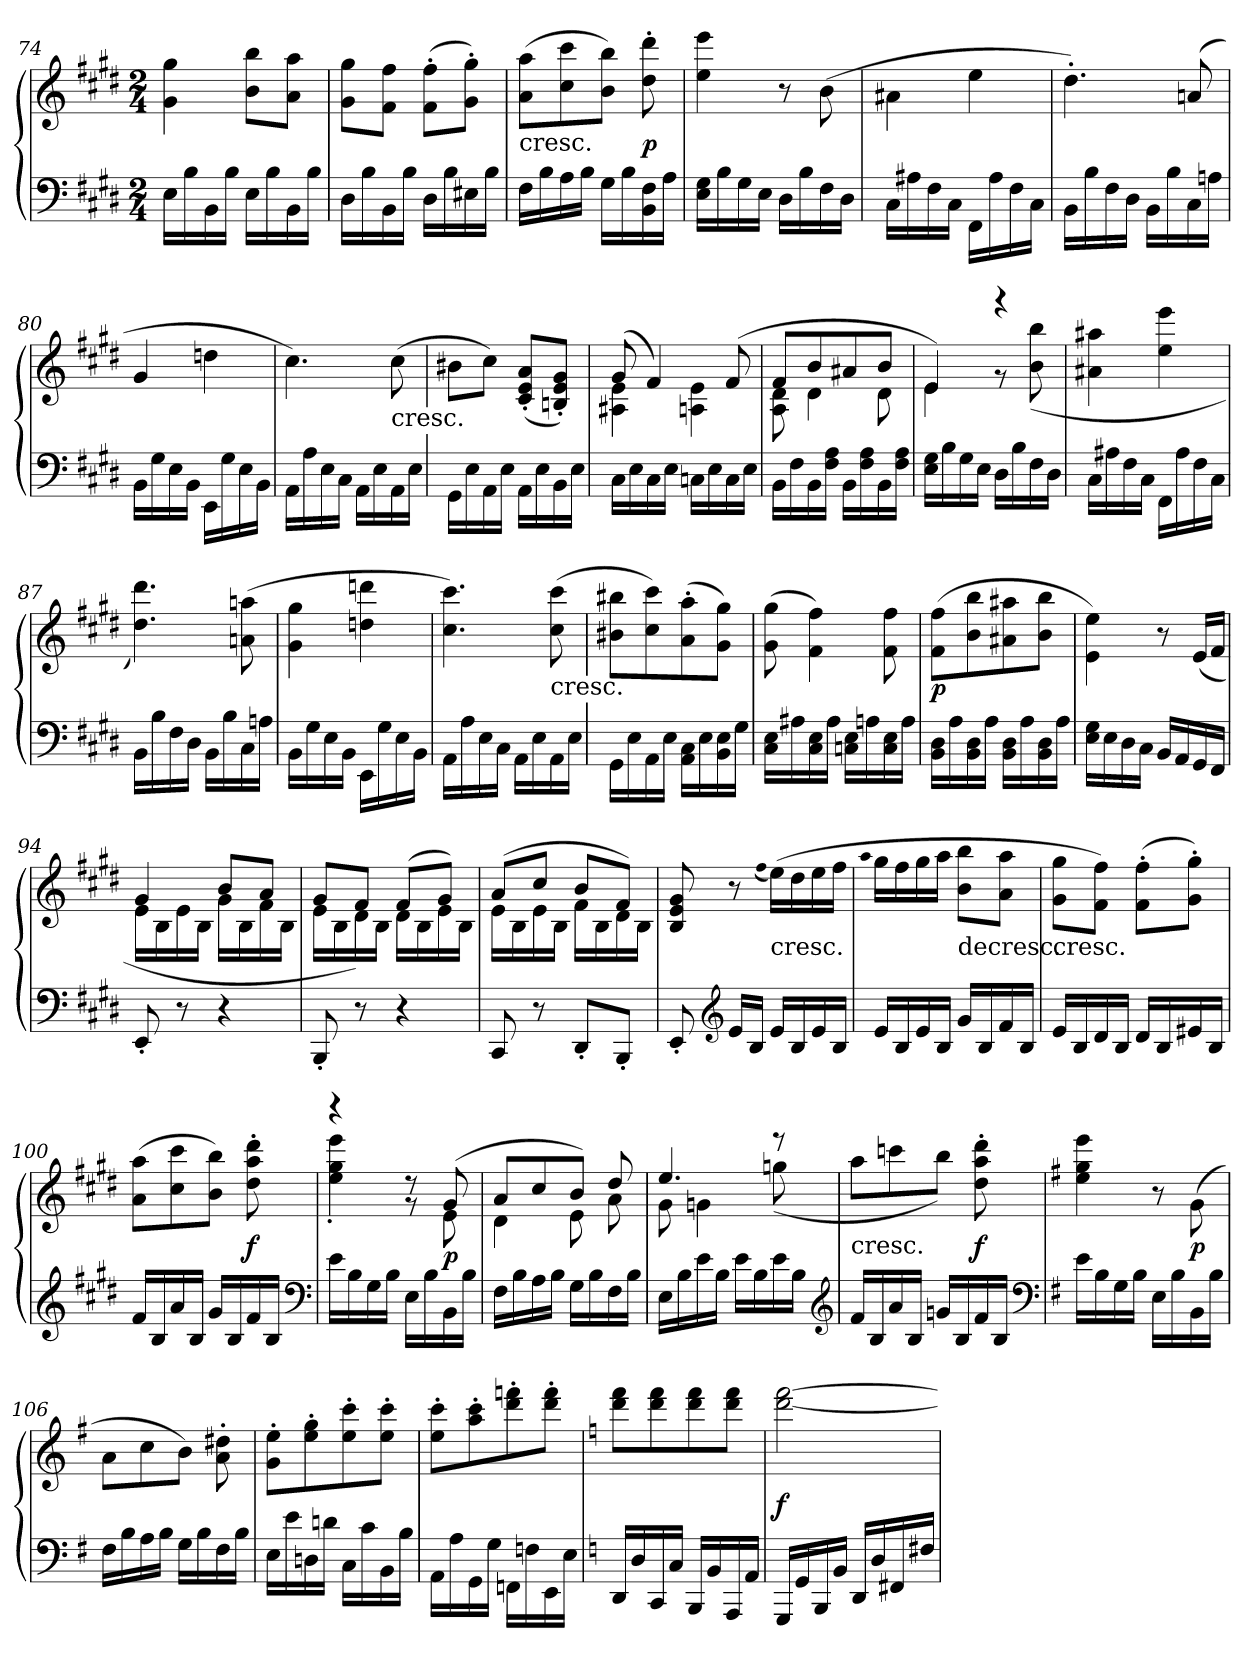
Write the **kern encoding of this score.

**kern	**kern	**dynam
*part1	*part1	*part1
*staff2	*staff1	*staff1/2
*clefF4	*clefG2	*
*k[f#c#g#d#]	*k[f#c#g#d#]	*
*E:	*E:	*
*M2/4	*M2/4	*
=74	=74	=74
16E\LL	4g#\ 4gg#\	.
16B\	.	.
16BB\	.	.
16B\JJ	.	.
16E\LL	8b\ 8bb\L	.
16B\	.	.
16BB\	8a\ 8aa\J	.
16B\JJ	.	.
=75	=75	=75
16D#\LL	8g#\ 8gg#\L	.
16B\	.	.
16BB\	8f#\ 8ff#\J	.
16B\JJ	.	.
16D#\LL	(8f#'\ 8ff#'\L	.
16B\	.	.
16E#X\	8g#'\ 8gg#'\J)	.
16B\JJ	.	.
=76	=76	=76
!	!LO:TX:c:t=cresc.	!
16F#\LL	(8a\ 8aa\L	.
16B\	.	.
16A\	8cc#\ 8ccc#\	.
16B\JJ	.	.
16G#\LL	8b\ 8bb\J)	.
16B\	.	.
16BB\ 16F#\	8dd#'\ 8ddd#'\	p
16A\JJ	.	.
=77	=77	=77
16E\ 16G#\LL	4ee\ 4eee\	.
16B\	.	.
16G#\	.	.
16E\JJ	.	.
16D#\LL	8r	.
16B\	.	.
16F#\	(8b\	.
16D#\JJ	.	.
=78	=78	=78
16C#\LL	4a#X\	.
16A#X\	.	.
16F#\	.	.
16C#\JJ	.	.
16FF#\LL	4ee\	.
16A#\	.	.
16F#\	.	.
16C#\JJ	.	.
=79	=79	=79
16BB\LL	4.dd#'\)	.
16B\	.	.
16F#\	.	.
16D#\JJ	.	.
16BB\LL	.	.
16B\	.	.
16C#\	(8an/	.
16An\JJ	.	.
=80	=80	=80
16BB\LL	4g#/	.
16G#\	.	.
16E\	.	.
16BB\JJ	.	.
16EE\LL	4ddn\	.
16G#\	.	.
16E\	.	.
16BB\JJ	.	.
=81	=81	=81
16AA\LL	4.cc#\)	.
16A\	.	.
16E\	.	.
16C#\JJ	.	.
16AA\LL	.	.
16E\	.	.
!	!LO:TX:c:t=cresc.	!
16AA\	(8cc#\	.
16E\JJ	.	.
=82	=82	=82
16GG#\LL	8b#X\L	.
16E\	.	.
16AA\	8cc#\J)	.
16E\JJ	.	.
16AA\LL	(8c#'/ 8e'/ 8a'/L	.
16E\	.	.
16BB\	8Bn'/ 8e'/ 8g#'/J)	.
16E\JJ	.	.
=83	=83	=83
*	*^	*
16C#\LL	(8g#/	4A#X\ 4e\	.
16E\	.	.	.
16C#\	4f#/)	.	.
16E\JJ	.	.	.
16Cn\LL	.	4An\ 4e\	.
16E\	.	.	.
16C\	(8f#/	.	.
16E\JJ	.	.	.
=84	=84	=84	=84
16BB\LL	8f#/L	8A\ 8d#\	.
16F#\	.	.	.
16BB\	8b/	4d#\	.
16F#\ 16A\JJ	.	.	.
16BB\LL	8a#X/	.	.
16F#\ 16A\	.	.	.
16BB\	8b/J	8d#\	.
16F#\ 16A\JJ	.	.	.
=85	=85	=85	=85
16E\ 16G#\LL	4e/)	4e\	.
16B\	.	.	.
16G#\	.	.	.
16E\JJ	.	.	.
16D#\LL	4r	8r	.
16B\	.	.	.
16F#\	.	(8b\ 8bb\	.
16D#\JJ	.	.	.
*	*v	*v	*
=86	=86	=86
16C#\LL	4a#X\ 4aa#X\	.
16A#X\	.	.
16F#\	.	.
16C#\JJ	.	.
16FF#\LL	4ee\ 4eee\	.
16A#\	.	.
16F#\	.	.
16C#\JJ	.	.
=87	=87	=87
16BB\LL	4.dd#\ 4.ddd#\)	.
16B\	.	.
16F#\	.	.
16D#\JJ	.	.
16BB\LL	.	.
16B\	.	.
16C#\	(8an\ 8aan\	.
16An\JJ	.	.
=88	=88	=88
16BB\LL	4g#\ 4gg#\	.
16G#\	.	.
16E\	.	.
16BB\JJ	.	.
16EE\LL	4ddn\ 4dddn\	.
16G#\	.	.
16E\	.	.
16BB\JJ	.	.
=89	=89	=89
16AA\LL	4.cc#\ 4.ccc#\)	.
16A\	.	.
16E\	.	.
16C#\JJ	.	.
16AA\LL	.	.
16E\	.	.
!	!LO:TX:c:t=cresc.	!
16AA\	(8cc#\ 8ccc#\	.
16E\JJ	.	.
=90	=90	=90
16GG#\LL	8b#X\ 8bb#X\L	.
16E\	.	.
16AA\	8cc#\ 8ccc#\)	.
16E\JJ	.	.
16AA\ 16C#\LL	(8a'\ 8aa'\	.
16E\	.	.
16BB\ 16E\	8g#\ 8gg#\J)	.
16G#\JJ	.	.
=91	=91	=91
16C#\ 16E\LL	(8g#\ 8gg#\	.
16A#X\	.	.
16C#\ 16E\	4f#\ 4ff#\)	.
16A#\JJ	.	.
16Cn\ 16E\LL	.	.
16An\	.	.
16C\ 16E\	8f#\ 8ff#\	.
16A\JJ	.	.
=92	=92	=92
16BB\ 16D#\LL	(8f#\ 8ff#\L	p
16A\	.	.
16BB\ 16D#\	8b\ 8bb\	.
16A\JJ	.	.
16BB\ 16D#\LL	8a#X\ 8aa#X\	.
16A\	.	.
16BB\ 16D#\	8b\ 8bb\J	.
16A\JJ	.	.
=93	=93	=93
16E\ 16G#\LL	4e\ 4ee\)	.
16E\	.	.
16D#\	.	.
16C#\JJ	.	.
16BB/LL	8r	.
16AA/	.	.
16GG#/	(16e/LL	.
16FF#/JJ	16f#/JJ	.
=94	=94	=94
*	*^	*
8EE'/	4g#/	16e\LL	.
.	.	16B\	.
8r	.	16e\	.
.	.	16B\JJ	.
4r	8b/L	16g#\LL	.
.	.	16B\	.
.	8a/J	16f#\	.
.	.	16B\JJ	.
=95	=95	=95	=95
8BBB'/	8g#/L	16e\LL	.
.	.	16B\	.
8r	8f#/J	16d#\)	.
.	.	16B\JJ	.
4r	(8f#/L	16d#\LL	.
.	.	16B\	.
.	8g#/J)	16e\	.
.	.	16B\JJ	.
=96	=96	=96	=96
8CC#/	(8a/L	16e\LL	.
.	.	16B\	.
8r	8cc#/J	16e\	.
.	.	16B\JJ	.
8DD#'/L	8b/L	16f#\LL	.
.	.	16B\	.
8BBB'/J	8f#/J)	16d#\	.
.	.	16B\JJ	.
*	*v	*v	*
=97	=97	=97
8EE'/	8B/ 8e/ 8g#/	.
*clefG2	*	*
16e/LL	8r	.
16B/JJ	.	.
.	(qff#	.
!	!LO:TX:c:t=cresc.	!
16e/LL	(16ee\LL)	.
16B/	16dd#\	.
16e/	16ee\	.
16B/JJ	16ff#\JJ	.
=98	=98	=98
.	qaa	.
16e/LL	16gg#\LL	.
16B/	16ff#\	.
16e/	16gg#\	.
16B/JJ	16aa\JJ	.
!	!LO:TX:c:t=decresc.	!
16g#/LL	8b\ 8bb\L	.
16B/	.	.
16f#/	8a\ 8aa\J	.
16B/JJ	.	.
=99	=99	=99
!	!LO:TX:c:t=cresc.	!
16e/LL	8g#\ 8gg#\L	.
16B/	.	.
16d#/	8f#\ 8ff#\J)	.
16B/JJ	.	.
16d#/LL	(8f#'\ 8ff#'\L	.
16B/	.	.
16e#X/	8g#'\ 8gg#'\J)	.
16B/JJ	.	.
=100	=100	=100
16f#/LL	(8a\ 8aa\L	.
16B/	.	.
16a/	8cc#\ 8ccc#\	.
16B/JJ	.	.
16g#/LL	8b\ 8bb\J)	.
16B/	.	.
16f#/	8dd#'\ 8aa'\ 8ddd#'\	f
16B/JJ	.	.
*clefF4	*	*
=101	=101	=101
*	*^	*
16e\LL	4r	4ee'\ 4gg#'\ 4eee'\	.
16B\	.	.	.
16G#\	.	.	.
16B\JJ	.	.	.
16E\LL	8r	8r	.
16B\	.	.	.
16BB\	(8g#/	8e\	p
16B\JJ	.	.	.
=102	=102	=102	=102
16F#\LL	8a/L	4d#\	.
16B\	.	.	.
16A\	8cc#/	.	.
16B\JJ	.	.	.
16G#\LL	8b/J)	8e\	.
16B\	.	.	.
16F#\	8dd#/	8a\	.
16B\JJ	.	.	.
=103	=103	=103	=103
16E\LL	4.ee/	8g#\	.
16B\	.	.	.
16e\	.	4gn\	.
16B\JJ	.	.	.
16e\LL	.	.	.
16B\	.	.	.
16e\	8r	(8ggn\	.
16B\JJ	.	.	.
*	*v	*v	*
*clefG2	*	*
=104	=104	=104
!	!LO:TX:c:t=cresc.	!
16f#/LL	8aa\L	.
16B/	.	.
16a/	8cccn\	.
16B/JJ	.	.
16gn/LL	8bb\J)	.
16B/	.	.
16f#/	8dd#'\ 8aa'\ 8ddd#'\	f
16B/JJ	.	.
*clefF4	*	*
=105	=105	=105
*k[f#]	*k[f#]	*
16e\LL	4ee\ 4gg\ 4eee\	.
16B\	.	.
16G\	.	.
16B\JJ	.	.
16E\LL	8r	.
16B\	.	.
16BB\	(8g\	p
16B\JJ	.	.
=106	=106	=106
16F#\LL	8a\L	.
16B\	.	.
16A\	8cc\	.
16B\JJ	.	.
16G\LL	8b\J)	.
16B\	.	.
16F#\	8a'\ 8dd#X'\	.
16B\JJ	.	.
=107	=107	=107
16E\LL	8g'\ 8ee'\L	.
16e\	.	.
16Dn\	8ee'\ 8gg'\	.
16dn\JJ	.	.
16C\LL	8ee'\ 8ccc'\	.
16c\	.	.
16BB\	8ee'\ 8ccc'\J	.
16B\JJ	.	.
=108	=108	=108
16AA\LL	8ee'\ 8ccc'\L	.
16A\	.	.
16GG\	8aa'\ 8ccc'\	.
16G\JJ	.	.
16FFn\LL	8ddd'\ 8fffn'\	.
16Fn\	.	.
16EE\	8ddd'\ 8fff'\J	.
16E\JJ	.	.
=109	=109	=109
*k[]	*k[]	*
16DD/LL	8ddd\ 8fff\L	.
16D/	.	.
16CC/	8ddd\ 8fff\	.
16C/JJ	.	.
16BBB/LL	8ddd\ 8fff\	.
16BB/	.	.
16AAA/	8ddd\ 8fff\J	.
16AA/JJ	.	.
=110	=110	=110
16GGG/LL	[2ddd\ [2fff\	f
16GG/	.	.
16BBB/	.	.
16BB/JJ	.	.
16DD/LL	.	.
16D/	.	.
16FF#X/	.	.
16F#X/JJ	.	.
=	=	=
*-	*-	*-
